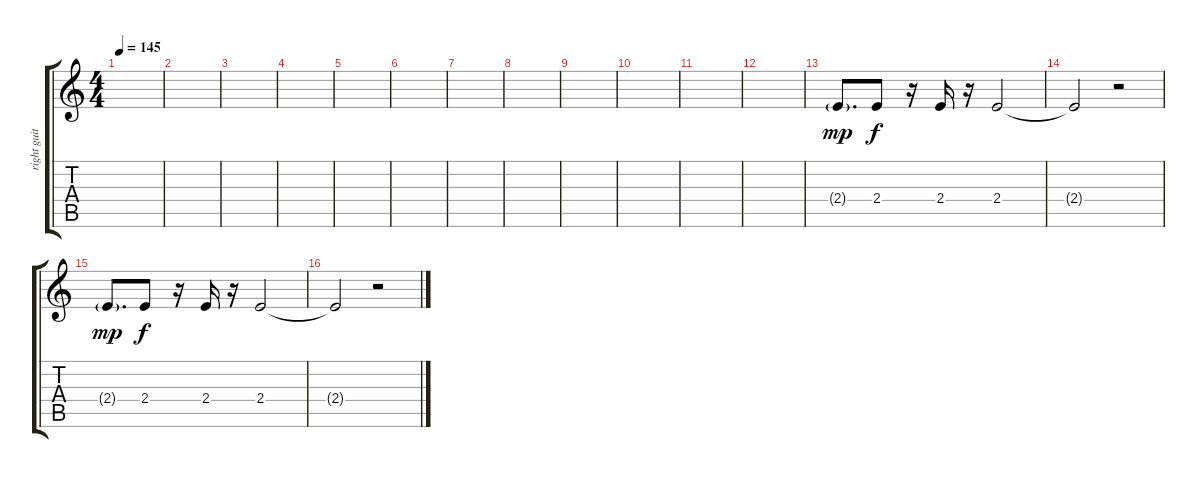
\track ("right guitars" "right guit") {instrument electricguitarjazz}
\staff {score tabs}
\tuning (E4 B3 G3 D3 A2 E2) {hide}
\ts (4 4)
\tempo 145
\clef g2
\ks c
|
|
|
|
|
|
|
|
|
|
|
|
2.4{g}.8{d dy mp} 2.4.8{dy f} r.16 2.4.16 r.16 2.4.2 |
2.4{t}.2 r.2 |
2.4{g}.8{d dy mp} 2.4.8{dy f} r.16 2.4.16 r.16 2.4.2 |
2.4{t}.2 r.2
